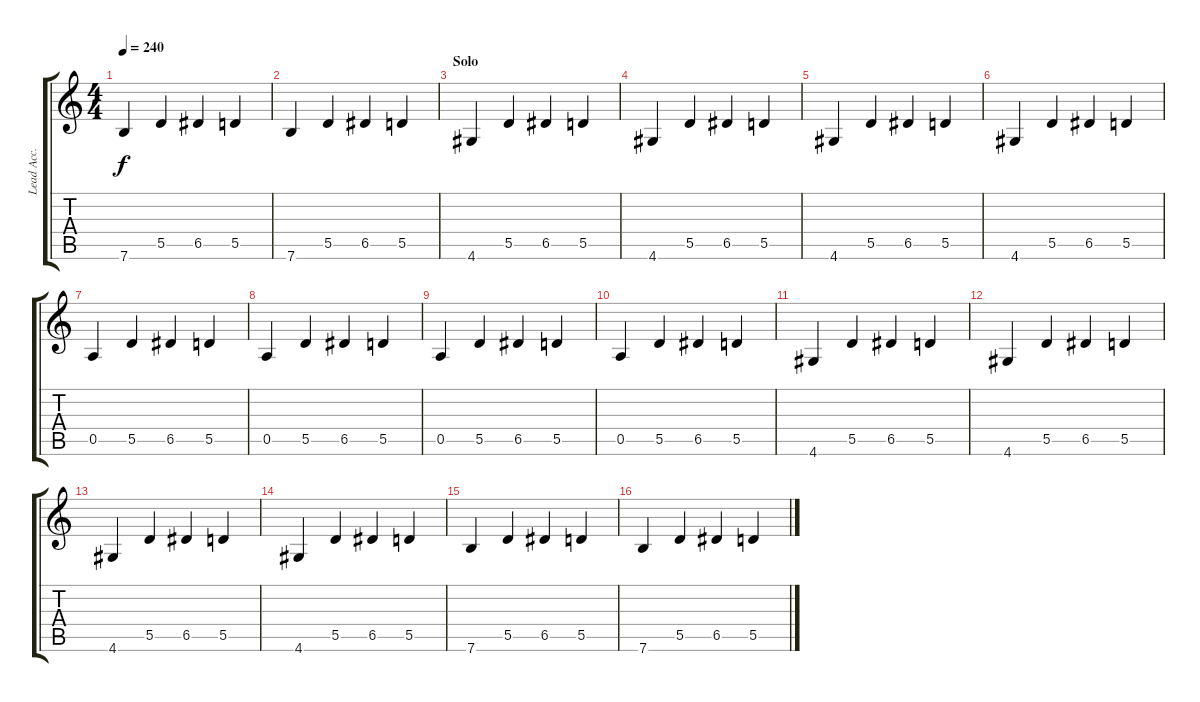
\track ("Lead Acc." "Lead Acc.") {instrument acousticguitarnylon}
\staff {score tabs}
\tuning (E4 B3 G3 D3 A2 E2) {hide}
\ts (4 4)
\tempo 240
\clef g2
\ks c
7.6.4{dy f} 5.5.4 6.5.4 5.5.4 |
7.6.4 5.5.4 6.5.4 5.5.4 |
\section ("" "Solo")
4.6.4 5.5.4 6.5.4 5.5.4 |
4.6.4 5.5.4 6.5.4 5.5.4 |
4.6.4 5.5.4 6.5.4 5.5.4 |
4.6.4 5.5.4 6.5.4 5.5.4 |
0.5.4 5.5.4 6.5.4 5.5.4 |
0.5.4 5.5.4 6.5.4 5.5.4 |
0.5.4 5.5.4 6.5.4 5.5.4 |
0.5.4 5.5.4 6.5.4 5.5.4 |
4.6.4 5.5.4 6.5.4 5.5.4 |
4.6.4 5.5.4 6.5.4 5.5.4 |
4.6.4 5.5.4 6.5.4 5.5.4 |
4.6.4 5.5.4 6.5.4 5.5.4 |
7.6.4 5.5.4 6.5.4 5.5.4 |
7.6.4 5.5.4 6.5.4 5.5.4
